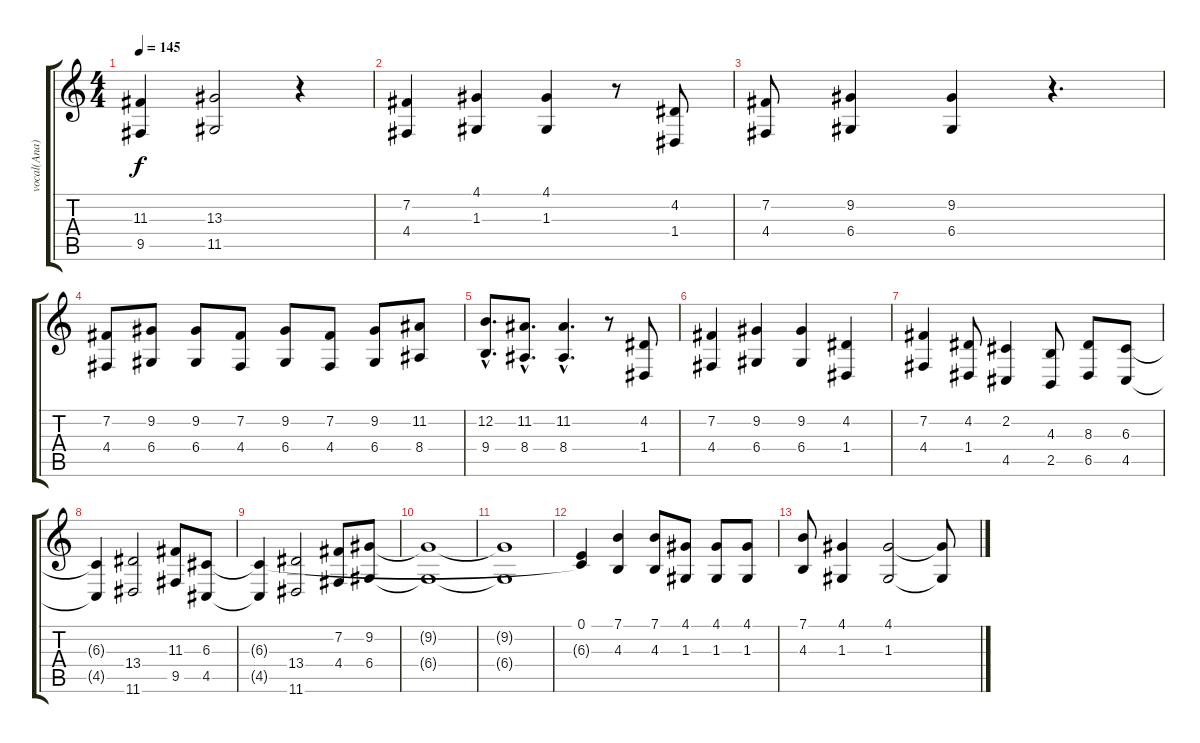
\track ("vocal(Ana)" "vocal(Ana)") {instrument violin}
\staff {score tabs}
\tuning (E4 B3 G3 D3 A2 E2) {hide}
\ts (4 4)
\tempo 145
\clef g2
\ks c
(11.3{t} 9.5{t}).4{dy f} (13.3 11.5).2 r.4 |
(7.2 4.4).4 (4.1 1.3).4 (4.1 1.3).4 r.8 (4.2 1.4).8 |
(7.2 4.4).8 (9.2 6.4).4 (9.2 6.4).4 r.4{d} |
(7.2 4.4).8 (9.2 6.4).8 (9.2 6.4).8 (7.2 4.4).8 (9.2 6.4).8 (7.2 4.4).8 (9.2 6.4).8 (11.2 8.4).8 |
(12.2{hac} 9.4{hac}).8{d} (11.2{hac} 8.4{hac}).8{d} (11.2{hac} 8.4{hac}).4{d} r.8 (4.2 1.4).8 |
(7.2 4.4).4 (9.2 6.4).4 (9.2 6.4).4 (4.2 1.4).4 |
(7.2 4.4).4 (4.2 1.4).8 (2.2 4.5).4 (4.3 2.5).8 (8.3 6.5).8 (6.3 4.5).8 |
(6.3{t} 4.5{t}).4 (13.4 11.6).2 (11.3 9.5).8 (6.3 4.5).8 |
(6.3{t} 4.5{t}).4 (13.4 11.6).2 (7.2 4.4).8 (9.2 6.4).8 |
(9.2{t} 6.4{t}).1 |
(9.2{t} 6.4{t}).1 |
(0.1 6.3{t}).4 (7.1 4.3).4 (7.1 4.3).8 (4.1 1.3).8 (4.1 1.3).8 (4.1 1.3).8 |
(7.1 4.3).8 (4.1 1.3).4 (4.1 1.3).2 (4.1{t} 1.3{t}).8
